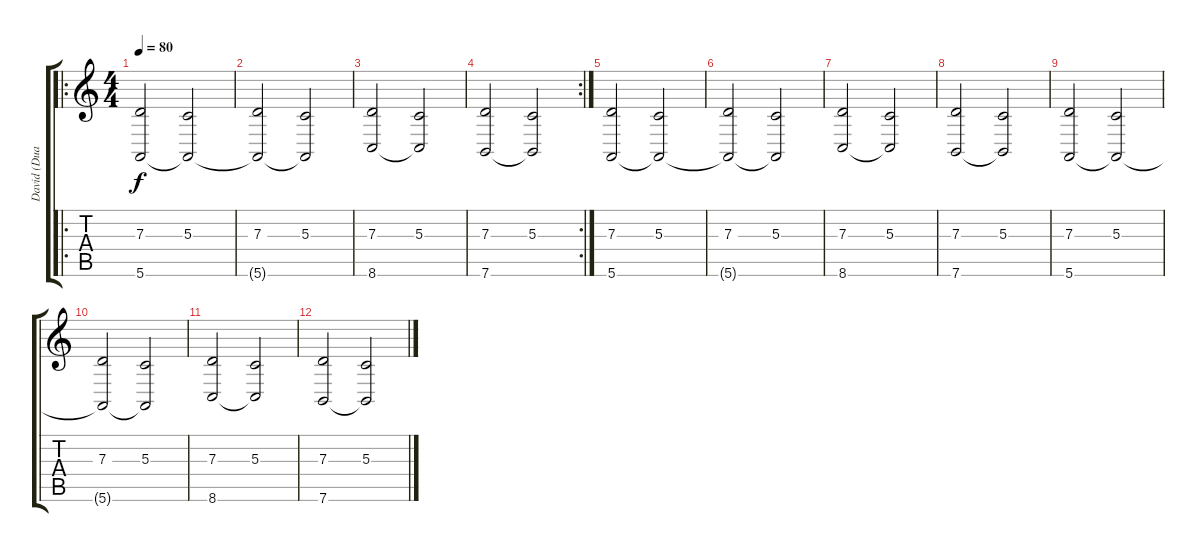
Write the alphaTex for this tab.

\track ("David (Dual Voice 1)" "David (Dua") {instrument churchorgan}
\staff {score tabs}
\tuning (E4 B3 G3 D3 A2 E2) {hide}
\ro
\ts (4 4)
\tempo 80
\clef g2
\ks c
(7.3 5.6).2{dy f} (5.3 5.6{t}).2 |
(7.3 5.6{t}).2 (5.3 5.6{t}).2 |
(7.3 8.6).2 (5.3 8.6{t}).2 |
\rc 2
(7.3 7.6).2 (5.3 7.6{t}).2 |
(7.3 5.6).2 (5.3 5.6{t}).2 |
(7.3 5.6{t}).2 (5.3 5.6{t}).2 |
(7.3 8.6).2 (5.3 8.6{t}).2 |
(7.3 7.6).2 (5.3 7.6{t}).2 |
(7.3 5.6).2 (5.3 5.6{t}).2 |
(7.3 5.6{t}).2 (5.3 5.6{t}).2 |
(7.3 8.6).2 (5.3 8.6{t}).2 |
(7.3 7.6).2 (5.3 7.6{t}).2
